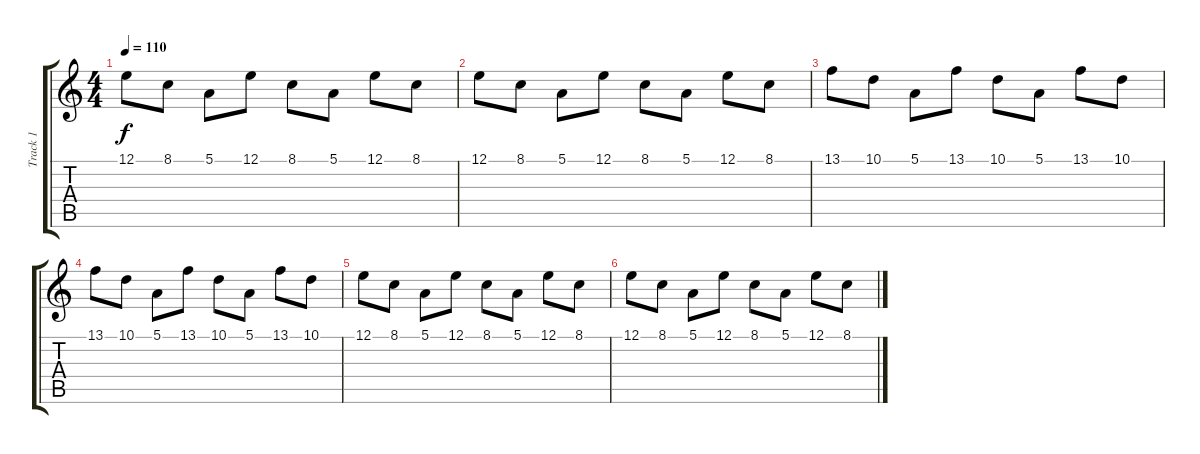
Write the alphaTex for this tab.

\track ("Track 1" "Track 1") {instrument lead8bassandlead}
\staff {score tabs}
\tuning (E4 B3 G3 D3 A2 E2) {hide}
\ts (4 4)
\tempo 110
\clef g2
\ks c
12.1.8{dy f} 8.1.8 5.1.8 12.1.8 8.1.8 5.1.8 12.1.8 8.1.8 |
12.1.8 8.1.8 5.1.8 12.1.8 8.1.8 5.1.8 12.1.8 8.1.8 |
13.1.8 10.1.8 5.1.8 13.1.8 10.1.8 5.1.8 13.1.8 10.1.8 |
13.1.8 10.1.8 5.1.8 13.1.8 10.1.8 5.1.8 13.1.8 10.1.8 |
12.1.8 8.1.8 5.1.8 12.1.8 8.1.8 5.1.8 12.1.8 8.1.8 |
12.1.8 8.1.8 5.1.8 12.1.8 8.1.8 5.1.8 12.1.8 8.1.8
